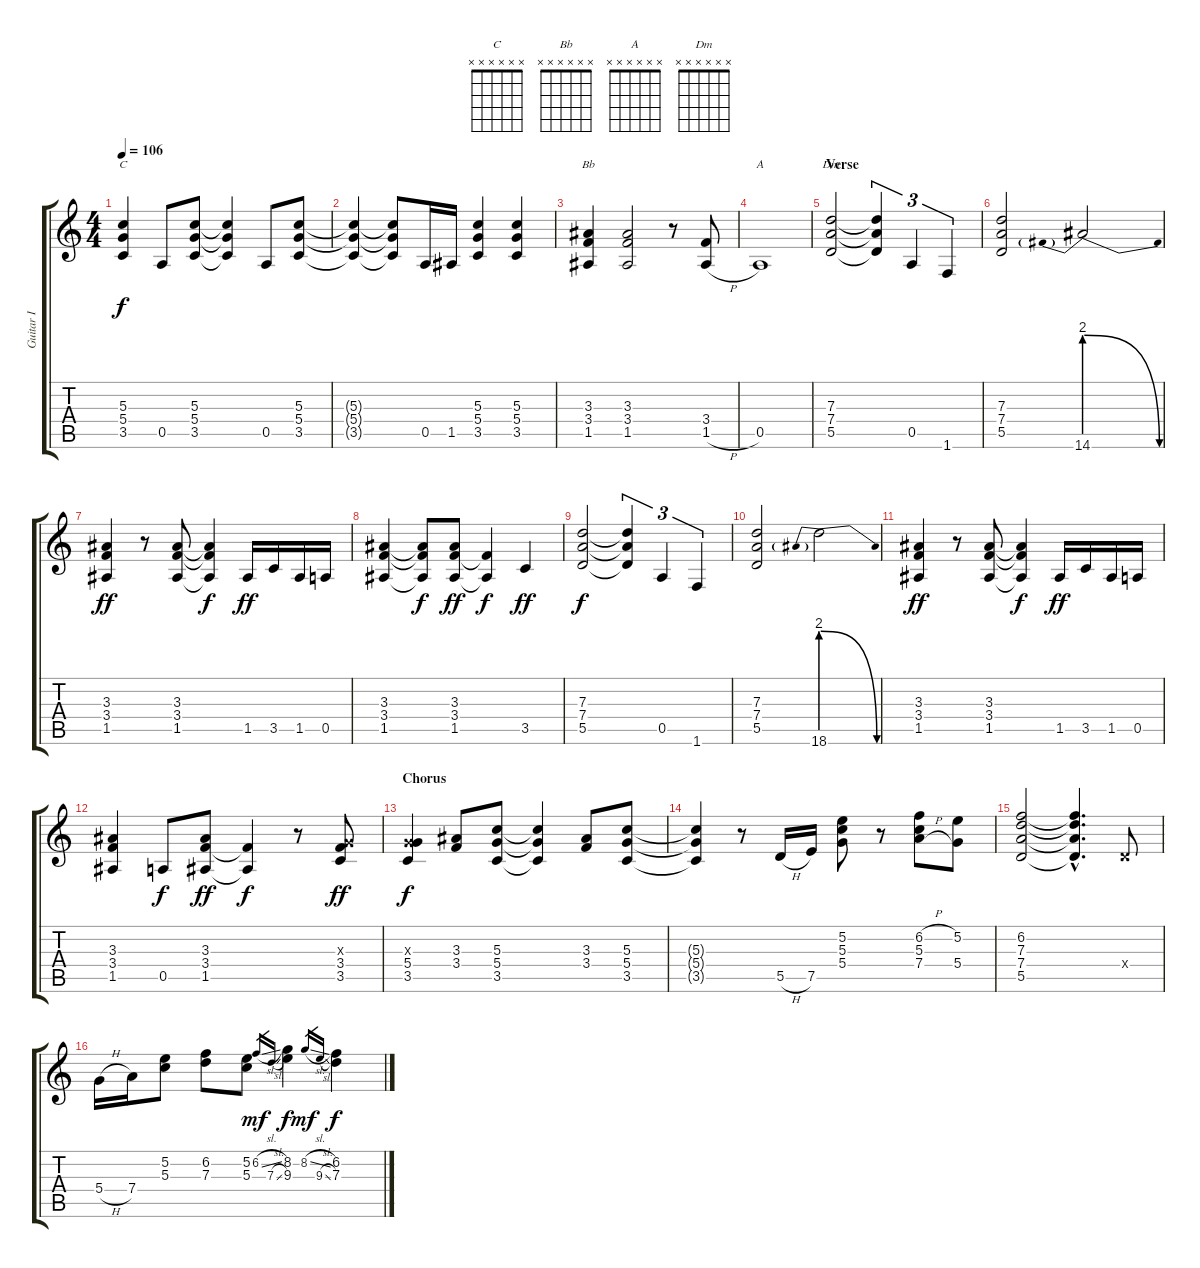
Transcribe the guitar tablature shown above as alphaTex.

\track ("Guitar I" "Guitar I") {instrument overdrivenguitar}
\staff {score tabs}
\tuning (E4 B3 G3 D3 A2 E2) {hide}
\chord ("C" x x x x x x)
\chord ("Bb" x x x x x x)
\chord ("A" x x x x x x)
\chord ("Dm" x x x x x x)
\ts (4 4)
\tempo 106
\clef g2
\ks c
(5.3 5.4 3.5).4{ch "C" dy f} 0.5.8 (5.3 5.4 3.5).8 (5.3{t} 5.4{t} 3.5{t}).4 0.5.8 (5.3 5.4 3.5).8 |
(5.3{t} 5.4{t} 3.5{t}).4 (5.3{t} 5.4{t} 3.5{t}).8 0.5.16 1.5.16 (5.3 5.4 3.5).4 (5.3 5.4 3.5).4 |
(3.3 3.4 1.5).4{ch "Bb"} (3.3 3.4 1.5).2 r.8 (3.4 1.5{h}).8 |
0.5.1{ch "A"} |
\section ("" "Verse")
(7.3 7.4 5.5).2{ch "Dm"} (7.3{t} 7.4{t} 5.5{t}).4{tu (3 2)} 0.5.4{tu (3 2)} 1.6.4{tu (3 2)} |
(7.3 7.4 5.5).2 14.6{be (prebendrelease 0 8 60 0)}.2 |
(3.3 3.4 1.5).4{dy ff} r.8 (3.3 3.4 1.5).8 (3.3{t} 3.4{t} 1.5{t}).4{dy f} 1.5.16{dy ff} 3.5.16 1.5.16 0.5.16 |
(3.3 3.4 1.5).4 (3.3{t} 3.4{t} 1.5{t}).8{dy f} (3.3 3.4 1.5).8{dy ff} (3.4{t} 1.5{t}).4{dy f} 3.5.4{dy ff} |
(7.3 7.4 5.5).2{dy f} (7.3{t} 7.4{t} 5.5{t}).4{tu (3 2)} 0.5.4{tu (3 2)} 1.6.4{tu (3 2)} |
(7.3 7.4 5.5).2 18.6{be (prebendrelease 0 8 60 0)}.2 |
(3.3 3.4 1.5).4{dy ff} r.8 (3.3 3.4 1.5).8 (3.3{t} 3.4{t} 1.5{t}).4{dy f} 1.5.16{dy ff} 3.5.16 1.5.16 0.5.16 |
(3.3 3.4 1.5).4 0.5.8{dy f} (3.3 3.4 1.5).8{dy ff} (3.4{t} 1.5{t}).4{dy f} r.8 (0.3{x} 3.4 3.5).8{dy ff} |
\section ("" "Chorus")
(0.3{x} 5.4 3.5).4{dy f} (3.3 3.4).8 (5.3 5.4 3.5).8 (5.3{t} 5.4{t} 3.5{t}).4 (3.3 3.4).8 (5.3 5.4 3.5).8 |
(5.3{t} 5.4{t} 3.5{t}).4 r.8 5.5{h}.16 7.5.16 (5.2 5.3 5.4).8 r.8 (6.2{h} 5.3 7.4{h}).8 (5.2 5.4).8 |
(6.2 7.3 7.4 5.5).2 (6.2{hac t} 7.3{hac t} 7.4{hac t} 5.5{hac t}).4{d} 0.4{x}.8 |
5.4{h}.16 7.4.16 (5.2 5.3).8 (6.2 7.3).8 (5.2 5.3).8 6.2{sl}.16{gr dy mf} 7.3{sl}.16{gr} (8.2 9.3).4{dy f} 8.2{sl}.16{gr dy mf} 9.3{sl}.16{gr} (6.2 7.3).4{dy f}
